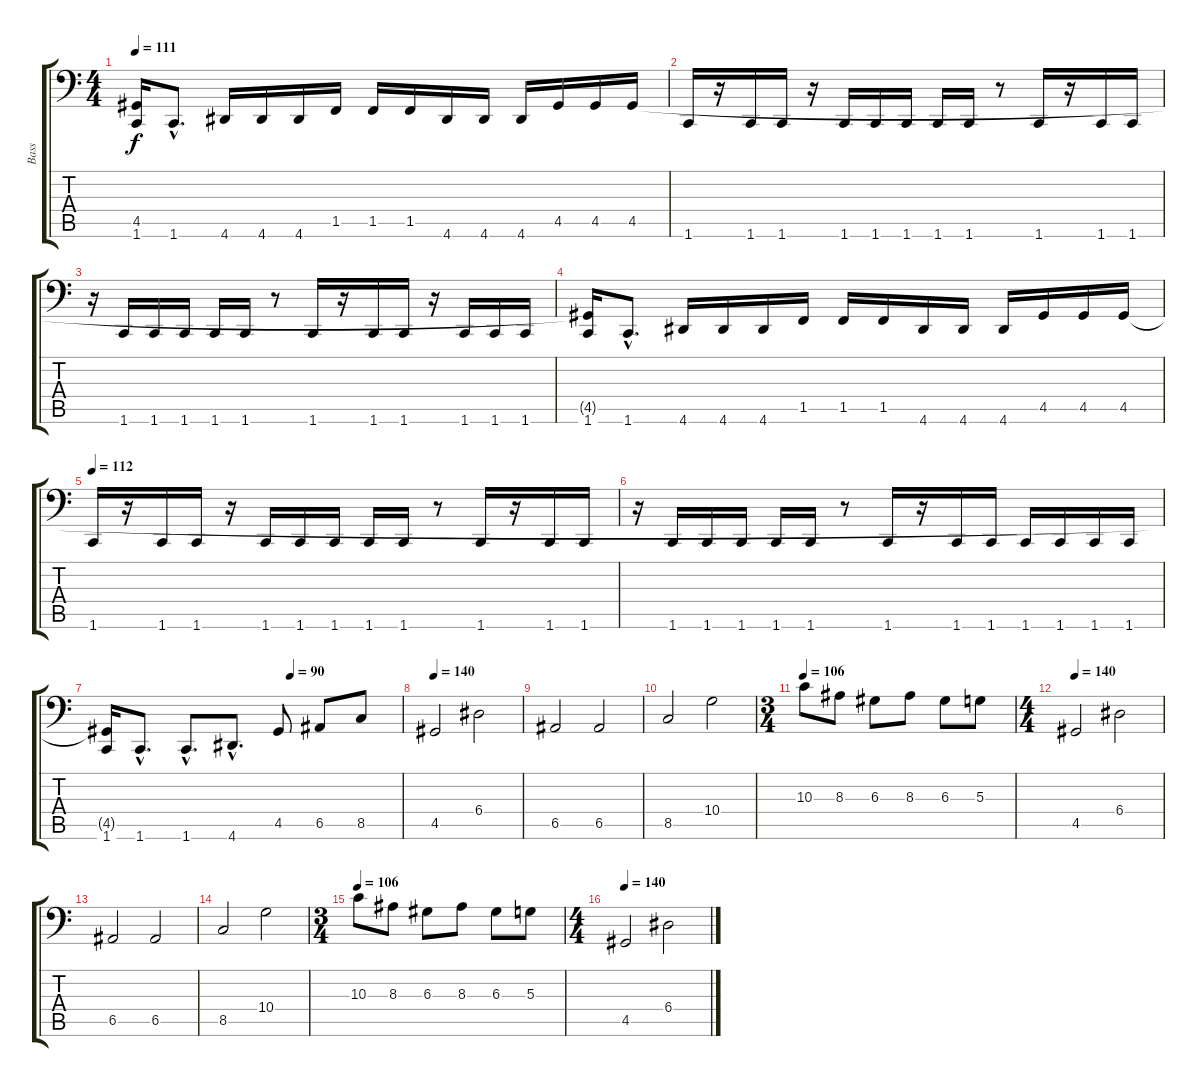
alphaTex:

\track ("Bass" "Bass") {instrument electricbassfinger}
\staff {score tabs}
\tuning (C3 G2 D2 A1 E1 B0) {hide}
\ts (4 4)
\tempo 111
\clef f4
\ks c
(4.5{t} 1.6).16{dy f} 1.6{hac}.8{d} 4.6.16 4.6.16 4.6.16 1.5.16 1.5.16 1.5.16 4.6.16 4.6.16 4.6.16 4.5.16 4.5.16 4.5.16 |
1.6.16 r.16 1.6.16 1.6.16 r.16 1.6.16 1.6.16 1.6.16 1.6.16 1.6.16 r.8 1.6.16 r.16 1.6.16 1.6.16 |
r.16 1.6.16 1.6.16 1.6.16 1.6.16 1.6.16 r.8 1.6.16 r.16 1.6.16 1.6.16 r.16 1.6.16 1.6.16 1.6.16 |
(4.5{t} 1.6).16 1.6{hac}.8{d} 4.6.16 4.6.16 4.6.16 1.5.16 1.5.16 1.5.16 4.6.16 4.6.16 4.6.16 4.5.16 4.5.16 4.5.16 |
\tempo 112
1.6.16 r.16 1.6.16 1.6.16 r.16 1.6.16 1.6.16 1.6.16 1.6.16 1.6.16 r.8 1.6.16 r.16 1.6.16 1.6.16 |
r.16 1.6.16 1.6.16 1.6.16 1.6.16 1.6.16 r.8 1.6.16 r.16 1.6.16 1.6.16 1.6.16 1.6.16 1.6.16 1.6.16 |
\tempo (90 0.625)
(4.5{t} 1.6).16 1.6{hac}.8{d} 1.6{hac}.8{d} 4.6{hac}.8{d} 4.5.8 6.5.8 8.5.8 |
\tempo 140
4.5.2 6.4.2 |
6.5.2 6.5.2 |
8.5.2 10.4.2 |
\ts (3 4)
\tempo 106
10.3.8 8.3.8 6.3.8 8.3.8 6.3.8 5.3.8 |
\ts (4 4)
\tempo 140
4.5.2 6.4.2 |
6.5.2 6.5.2 |
8.5.2 10.4.2 |
\ts (3 4)
\tempo 106
10.3.8 8.3.8 6.3.8 8.3.8 6.3.8 5.3.8 |
\ts (4 4)
\tempo 140
4.5.2 6.4.2
